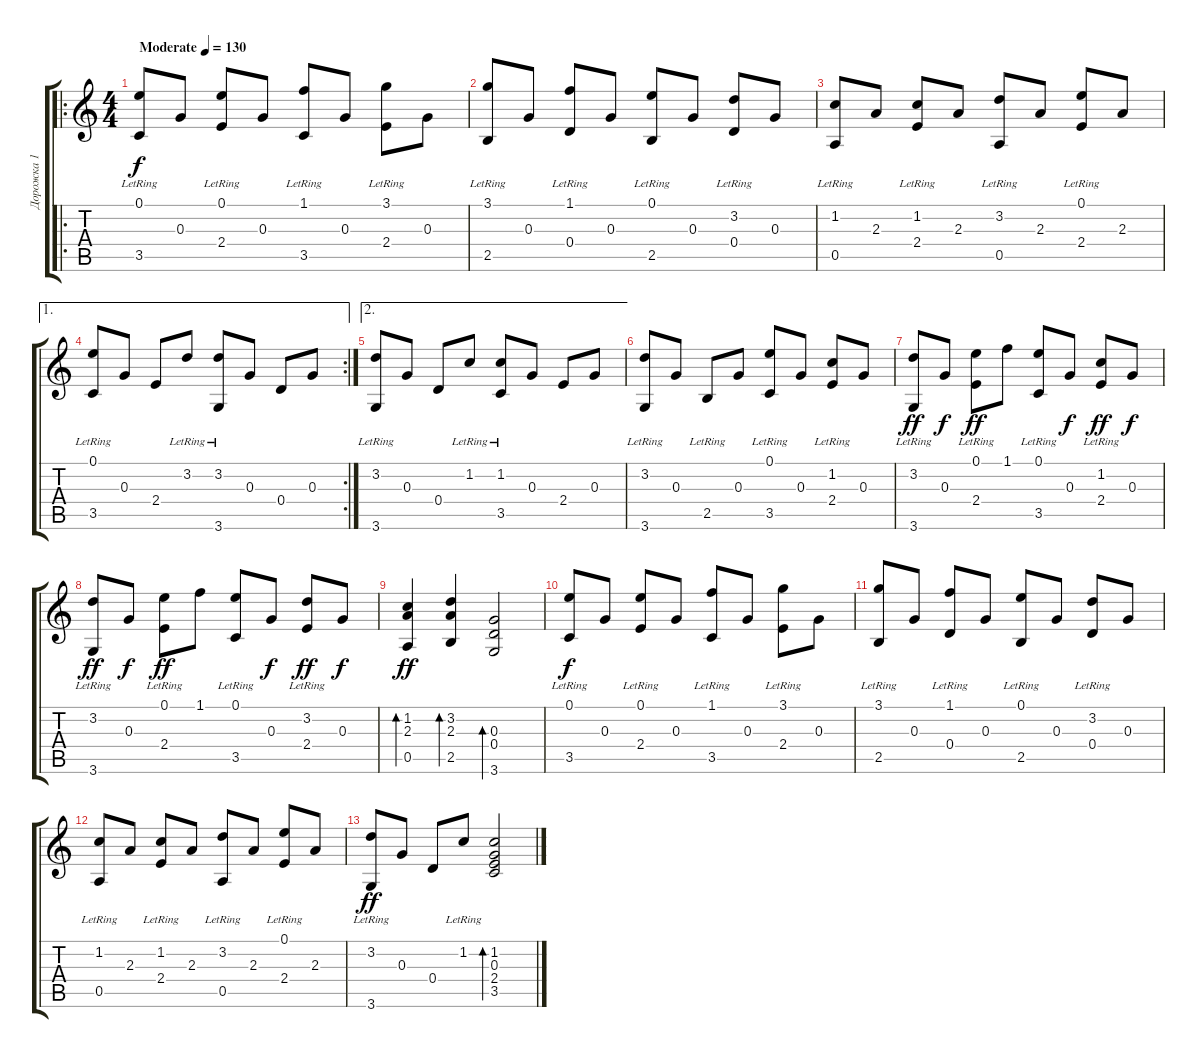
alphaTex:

\track ("Дорожка 1" "Дорожка 1") {instrument acousticguitarsteel}
\staff {score tabs}
\tuning (E4 B3 G3 D3 A2 E2) {hide}
\ro
\ts (4 4)
\tempo (130 "Moderate")
\clef g2
\ks c
(0.1{lr} 3.5{lr}).8{dy f instrument acousticguitarsteel} 0.3.8 (0.1 2.4{lr}).8 0.3.8 (1.1{lr} 3.5{lr}).8 0.3.8 (3.1{lr} 2.4{lr}).8 0.3.8 |
(3.1{lr} 2.5{lr}).8 0.3.8 (1.1{lr} 0.4{lr}).8 0.3.8 (0.1{lr} 2.5{lr}).8 0.3.8 (3.2{lr} 0.4{lr}).8 0.3.8 |
(1.2{lr} 0.5{lr}).8 2.3.8 (1.2{lr} 2.4{lr}).8 2.3.8 (3.2{lr} 0.5{lr}).8 2.3.8 (0.1{lr} 2.4{lr}).8 2.3.8 |
\ae 1
\rc 2
(0.1{lr} 3.5{lr}).8 0.3.8 2.4.8 3.2{lr}.8 (3.2 3.6{lr}).8 0.3.8 0.4.8 0.3.8 |
\ae 2
(3.2{lr} 3.6{lr}).8 0.3.8 0.4.8 1.2{lr}.8 (1.2 3.5{lr}).8 0.3.8 2.4.8 0.3.8 |
(3.2{lr} 3.6{lr}).8 0.3.8 2.5{lr}.8 0.3.8 (0.1{lr} 3.5{lr}).8 0.3.8 (1.2{lr} 2.4{lr}).8 0.3.8 |
(3.2{lr} 3.6).8{dy ff} 0.3.8{dy f} (0.1 2.4{lr}).8{dy ff} 1.1.8 (0.1{lr} 3.5{lr}).8 0.3.8{dy f} (1.2{lr} 2.4{lr}).8{dy ff} 0.3.8{dy f} |
(3.2{lr} 3.6).8{dy ff} 0.3.8{dy f} (0.1 2.4{lr}).8{dy ff} 1.1.8 (0.1{lr} 3.5{lr}).8 0.3.8{dy f} (3.2{lr} 2.4{lr}).8{dy ff} 0.3.8{dy f} |
(1.2 2.3 0.5).4{bd 60 dy ff} (3.2 2.3 2.5).4{bd 60} (0.3 0.4 3.6).2{bd 60} |
(0.1{lr} 3.5{lr}).8{dy f} 0.3.8 (0.1 2.4{lr}).8 0.3.8 (1.1{lr} 3.5{lr}).8 0.3.8 (3.1{lr} 2.4{lr}).8 0.3.8 |
(3.1{lr} 2.5{lr}).8 0.3.8 (1.1{lr} 0.4{lr}).8 0.3.8 (0.1{lr} 2.5{lr}).8 0.3.8 (3.2{lr} 0.4{lr}).8 0.3.8 |
(1.2{lr} 0.5{lr}).8 2.3.8 (1.2{lr} 2.4{lr}).8 2.3.8 (3.2{lr} 0.5{lr}).8 2.3.8 (0.1{lr} 2.4{lr}).8 2.3.8 |
(3.2{lr} 3.6{lr}).8{dy ff} 0.3.8 0.4.8 1.2{lr}.8 (1.2 0.3 2.4 3.5).2{bd 240}
